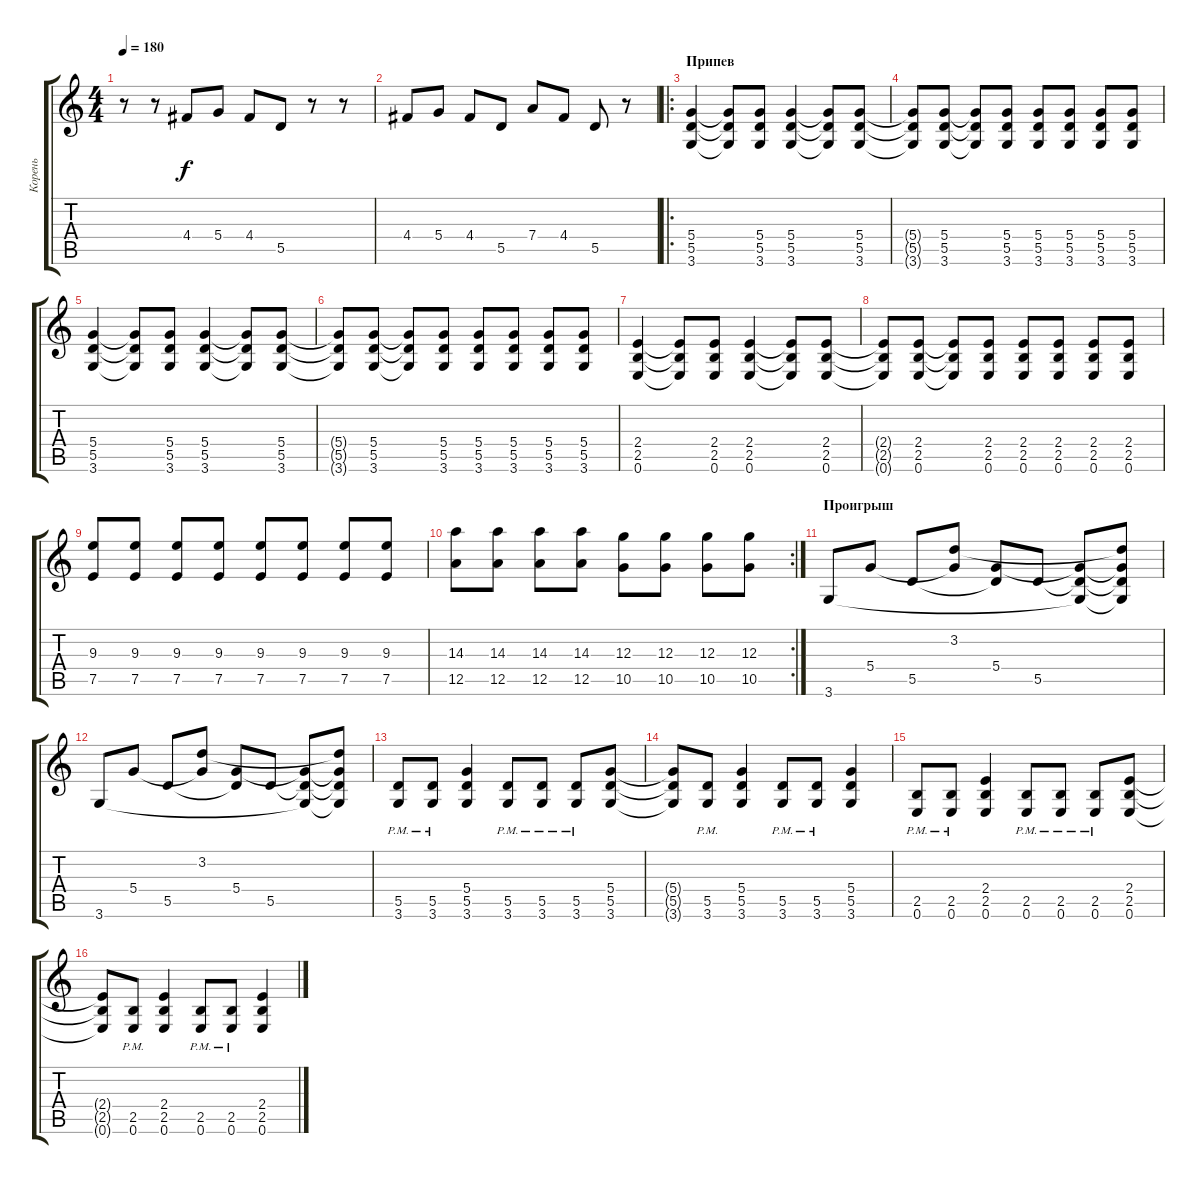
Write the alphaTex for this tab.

\track ("Корень" "Корень") {instrument overdrivenguitar}
\staff {score tabs}
\tuning (E4 B3 G3 D3 A2 E2) {hide}
\ts (4 4)
\tempo 180
\clef g2
\ks c
r.8{dy f} r.8 4.4.8 5.4.8 4.4.8 5.5.8 r.8 r.8 |
4.4.8 5.4.8 4.4.8 5.5.8 7.4.8 4.4.8 5.5.8 r.8 |
\ro
\section ("" "Припев")
(5.4 5.5 3.6).4{volume 14 instrument overdrivenguitar} (5.4{t} 5.5{t} 3.6{t}).8 (5.4 5.5 3.6).8 (5.4 5.5 3.6).4 (5.4{t} 5.5{t} 3.6{t}).8 (5.4 5.5 3.6).8 |
(5.4{t} 5.5{t} 3.6{t}).8 (5.4 5.5 3.6).8 (5.4{t} 5.5{t} 3.6{t}).8 (5.4 5.5 3.6).8 (5.4 5.5 3.6).8 (5.4 5.5 3.6).8 (5.4 5.5 3.6).8 (5.4 5.5 3.6).8 |
(5.4 5.5 3.6).4{volume 14 instrument overdrivenguitar} (5.4{t} 5.5{t} 3.6{t}).8 (5.4 5.5 3.6).8 (5.4 5.5 3.6).4 (5.4{t} 5.5{t} 3.6{t}).8 (5.4 5.5 3.6).8 |
(5.4{t} 5.5{t} 3.6{t}).8 (5.4 5.5 3.6).8 (5.4{t} 5.5{t} 3.6{t}).8 (5.4 5.5 3.6).8 (5.4 5.5 3.6).8 (5.4 5.5 3.6).8 (5.4 5.5 3.6).8 (5.4 5.5 3.6).8 |
(2.4 2.5 0.6).4{volume 14 instrument overdrivenguitar} (2.4{t} 2.5{t} 0.6{t}).8 (2.4 2.5 0.6).8 (2.4 2.5 0.6).4 (2.4{t} 2.5{t} 0.6{t}).8 (2.4 2.5 0.6).8 |
(2.4{t} 2.5{t} 0.6{t}).8 (2.4 2.5 0.6).8 (2.4{t} 2.5{t} 0.6{t}).8 (2.4 2.5 0.6).8 (2.4 2.5 0.6).8 (2.4 2.5 0.6).8 (2.4 2.5 0.6).8 (2.4 2.5 0.6).8 |
(9.3 7.5).8{volume 14 instrument overdrivenguitar} (9.3 7.5).8 (9.3 7.5).8 (9.3 7.5).8 (9.3 7.5).8 (9.3 7.5).8 (9.3 7.5).8 (9.3 7.5).8 |
\rc 2
(14.3 12.5).8 (14.3 12.5).8 (14.3 12.5).8 (14.3 12.5).8 (12.3 10.5).8 (12.3 10.5).8 (12.3 10.5).8 (12.3 10.5).8 |
\section ("" "Проигрыш")
3.6.8{volume 6 instrument electricguitarclean} 5.4.8 5.5.8 (3.2 5.4{t}).8 (5.4 5.5{t}).8 5.5.8 (5.4{t} 5.5{t} 3.6{t}).8 (3.2{t} 5.4{t} 5.5{t} 3.6{t}).8 |
3.6.8 5.4.8 5.5.8 (3.2 5.4{t}).8 (5.4 5.5{t}).8 5.5.8 (5.4{t} 5.5{t} 3.6{t}).8 (3.2{t} 5.4{t} 5.5{t} 3.6{t}).8 |
(5.5{pm} 3.6{pm}).8{volume 13 instrument overdrivenguitar} (5.5{pm} 3.6{pm}).8 (5.4 5.5 3.6).4 (5.5{pm} 3.6{pm}).8 (5.5{pm} 3.6{pm}).8 (5.5{pm} 3.6{pm}).8 (5.4 5.5 3.6).8 |
(5.4{t} 5.5{t} 3.6{t}).8 (5.5{pm} 3.6{pm}).8 (5.4 5.5 3.6).4 (5.5{pm} 3.6{pm}).8 (5.5{pm} 3.6{pm}).8 (5.4 5.5 3.6).4 |
(2.5{pm} 0.6{pm}).8{volume 13 instrument overdrivenguitar} (2.5{pm} 0.6{pm}).8 (2.4 2.5 0.6).4 (2.5{pm} 0.6{pm}).8 (2.5{pm} 0.6{pm}).8 (2.5{pm} 0.6{pm}).8 (2.4 2.5 0.6).8 |
(2.4{t} 2.5{t} 0.6{t}).8 (2.5{pm} 0.6{pm}).8 (2.4 2.5 0.6).4 (2.5{pm} 0.6{pm}).8 (2.5{pm} 0.6{pm}).8 (2.4 2.5 0.6).4
